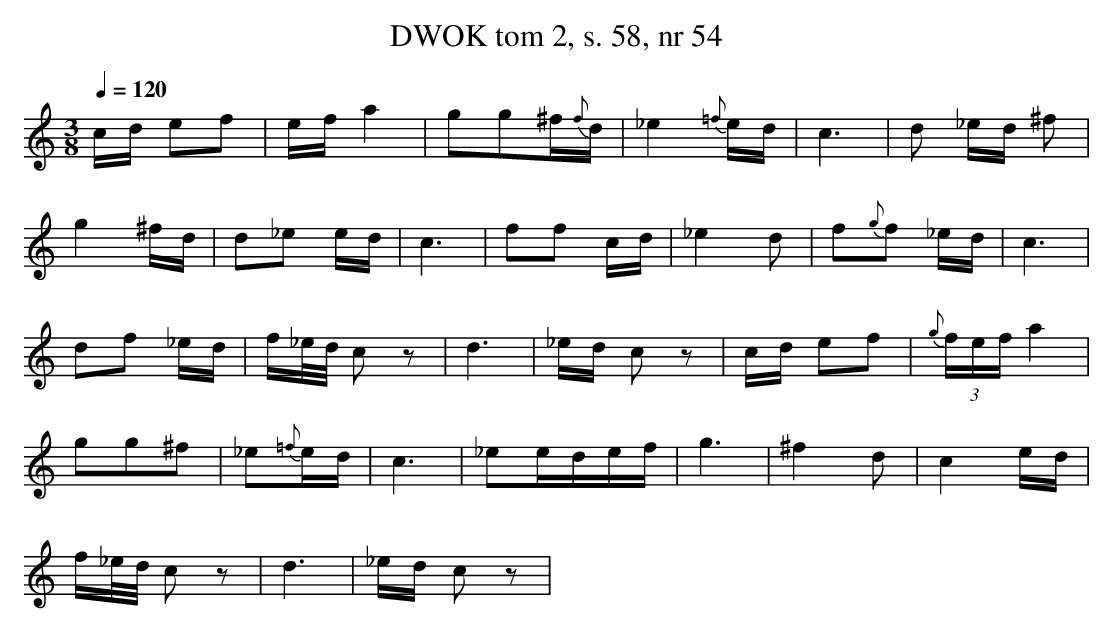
X:1
T: DWOK tom 2, s. 58, nr 54
L:1/8
M:3/8
K:C
Q:1/4=120
c/d/ ef|e/f/a2|gg^f/{f}d/|_e2{=f}e/d/|c3|d _e/d/ ^f|
g2^f/d/|d_e e/d/|c3|ff c/d/|_e2d|f{g}f _e/d/|c3|
df _e/d/|f/_e/4d/4 cz|d3|_e/d/ cz|c/d/ ef|{g}(3f/e/f/a2|
gg^f|_e{=f}e/d/|c3|_ee/d/e/f/|g3|^f2d|c2e/d/|
f/_e/4d/4 cz|d3|_e/d/ cz|
